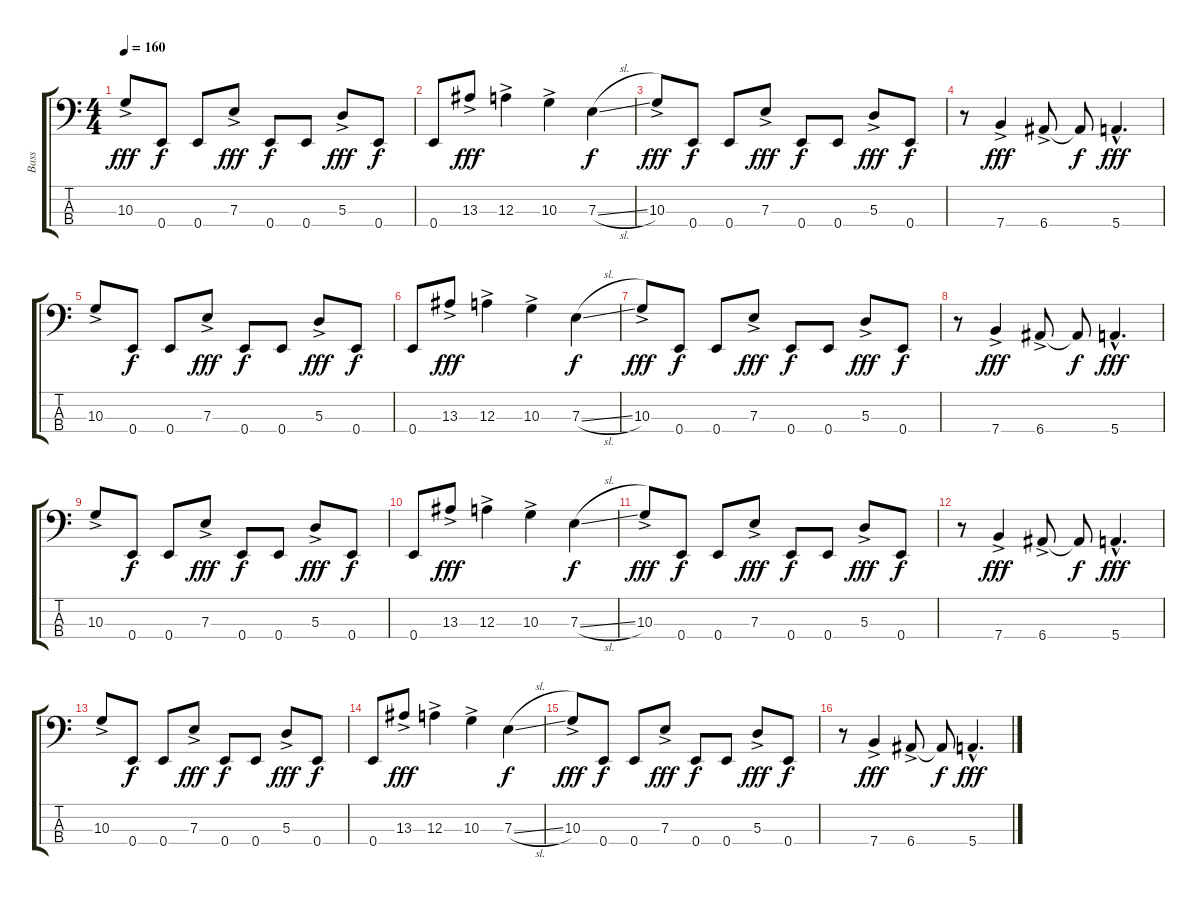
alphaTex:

\track ("Bass" "Bass") {instrument electricbasspick}
\staff {score tabs}
\tuning (G2 D2 A1 E1) {hide}
\ts (4 4)
\tempo 160
\clef f4
\ks c
10.3{ac}.8{dy fff} 0.4.8{dy f} 0.4.8 7.3{ac}.8{dy fff} 0.4.8{dy f} 0.4.8 5.3{ac}.8{dy fff} 0.4.8{dy f} |
0.4.8 13.3{ac}.8{dy fff} 12.3{ac}.4 10.3{ac}.4 7.3{sl}.4{dy f} |
10.3{ac}.8{dy fff} 0.4.8{dy f} 0.4.8 7.3{ac}.8{dy fff} 0.4.8{dy f} 0.4.8 5.3{ac}.8{dy fff} 0.4.8{dy f} |
r.8 7.4{ac}.4{dy fff} 6.4{ac}.8 6.4{t}.8{dy f} 5.4{hac}.4{d dy fff} |
10.3{ac}.8 0.4.8{dy f} 0.4.8 7.3{ac}.8{dy fff} 0.4.8{dy f} 0.4.8 5.3{ac}.8{dy fff} 0.4.8{dy f} |
0.4.8 13.3{ac}.8{dy fff} 12.3{ac}.4 10.3{ac}.4 7.3{sl}.4{dy f} |
10.3{ac}.8{dy fff} 0.4.8{dy f} 0.4.8 7.3{ac}.8{dy fff} 0.4.8{dy f} 0.4.8 5.3{ac}.8{dy fff} 0.4.8{dy f} |
r.8 7.4{ac}.4{dy fff} 6.4{ac}.8 6.4{t}.8{dy f} 5.4{hac}.4{d dy fff} |
10.3{ac}.8 0.4.8{dy f} 0.4.8 7.3{ac}.8{dy fff} 0.4.8{dy f} 0.4.8 5.3{ac}.8{dy fff} 0.4.8{dy f} |
0.4.8 13.3{ac}.8{dy fff} 12.3{ac}.4 10.3{ac}.4 7.3{sl}.4{dy f} |
10.3{ac}.8{dy fff} 0.4.8{dy f} 0.4.8 7.3{ac}.8{dy fff} 0.4.8{dy f} 0.4.8 5.3{ac}.8{dy fff} 0.4.8{dy f} |
r.8 7.4{ac}.4{dy fff} 6.4{ac}.8 6.4{t}.8{dy f} 5.4{hac}.4{d dy fff} |
10.3{ac}.8 0.4.8{dy f} 0.4.8 7.3{ac}.8{dy fff} 0.4.8{dy f} 0.4.8 5.3{ac}.8{dy fff} 0.4.8{dy f} |
0.4.8 13.3{ac}.8{dy fff} 12.3{ac}.4 10.3{ac}.4 7.3{sl}.4{dy f} |
10.3{ac}.8{dy fff} 0.4.8{dy f} 0.4.8 7.3{ac}.8{dy fff} 0.4.8{dy f} 0.4.8 5.3{ac}.8{dy fff} 0.4.8{dy f} |
r.8 7.4{ac}.4{dy fff} 6.4{ac}.8 6.4{t}.8{dy f} 5.4{hac}.4{d dy fff}
